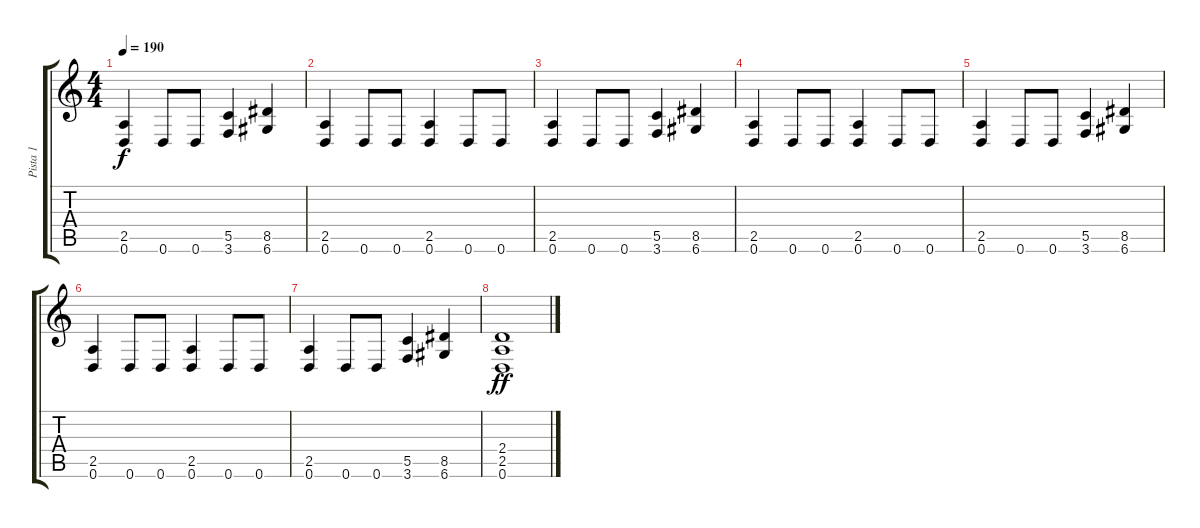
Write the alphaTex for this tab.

\track ("Pista 1" "Pista 1") {instrument distortionguitar}
\staff {score tabs}
\tuning (D4 A3 F3 C3 G2 D2) {hide}
\ts (4 4)
\tempo 190
\clef g2
\ks c
(2.5 0.6).4{dy f} 0.6.8 0.6.8 (5.5 3.6).4 (8.5 6.6).4 |
(2.5 0.6).4 0.6.8 0.6.8 (2.5 0.6).4 0.6.8 0.6.8 |
(2.5 0.6).4 0.6.8 0.6.8 (5.5 3.6).4 (8.5 6.6).4 |
(2.5 0.6).4 0.6.8 0.6.8 (2.5 0.6).4 0.6.8 0.6.8 |
(2.5 0.6).4 0.6.8 0.6.8 (5.5 3.6).4 (8.5 6.6).4 |
(2.5 0.6).4 0.6.8 0.6.8 (2.5 0.6).4 0.6.8 0.6.8 |
(2.5 0.6).4 0.6.8 0.6.8 (5.5 3.6).4 (8.5 6.6).4 |
(2.4 2.5 0.6).1{dy ff}
